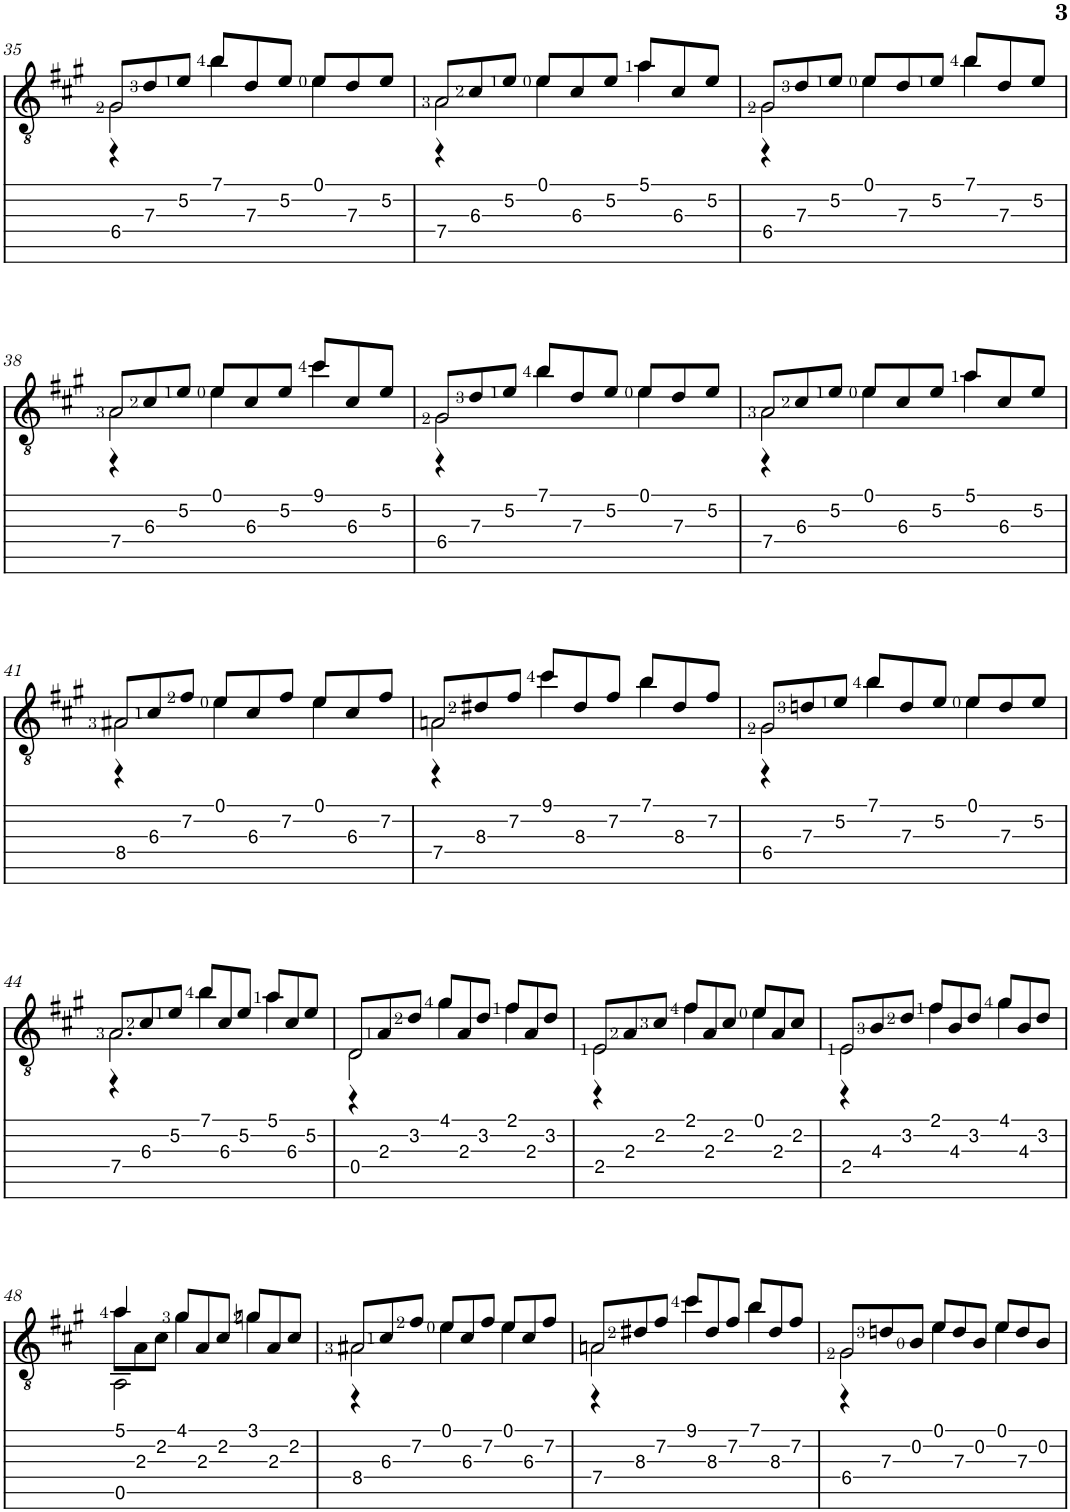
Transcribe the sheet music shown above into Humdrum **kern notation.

**kern	**kern
*part1	*part1
*staff2	*staff1
*I"Classical Guitar	*
!!LO:PB:g=z
*	*clefGv2
*k[f#c#g#]	*k[f#c#g#]
*A:	*A:
*M3/4	*M3/4
*Xbrackettup	*Xbrackettup
=35	=35
*^	*^
*	*^	*	*^
12G#L	2G#	4r	12G#/L	2G#\	4r
12d	.	.	12d/	.	.
12eJ	.	.	12e/J	.	.
12bL	.	4b	12b/L	.	4b\
12d	.	.	12d/	.	.
12eJ	.	.	12e/J	.	.
12eL	4ryy	4e	12e/L	4ryy	4e\
12d	.	.	12d/	.	.
12eJ	.	.	12e/J	.	.
=36	=36	=36	=36	=36	=36
12AL	2A	4r	12A/L	2A\	4r
12c#	.	.	12c#/	.	.
12eJ	.	.	12e/J	.	.
12eL	.	4e	12e/L	.	4e\
12c#	.	.	12c#/	.	.
12eJ	.	.	12e/J	.	.
12aL	4ryy	4a	12a/L	4ryy	4a\
12c#	.	.	12c#/	.	.
12eJ	.	.	12e/J	.	.
=37	=37	=37	=37	=37	=37
12G#L	2G#	4r	12G#/L	2G#\	4r
12d	.	.	12d/	.	.
12eJ	.	.	12e/J	.	.
12eL	.	4e	12e/L	.	4e\
12d	.	.	12d/	.	.
12eJ	.	.	12e/J	.	.
12bL	4ryy	4b	12b/L	4ryy	4b\
12d	.	.	12d/	.	.
12eJ	.	.	12e/J	.	.
!!LO:LB:g=z	!!	!!
=38	=38	=38	=38	=38	=38
12AL	2A	4r	12A/L	2A\	4r
12c#	.	.	12c#/	.	.
12eJ	.	.	12e/J	.	.
12eL	.	4e	12e/L	.	4e\
12c#	.	.	12c#/	.	.
12eJ	.	.	12e/J	.	.
12cc#L	4ryy	4cc#	12cc#/L	4ryy	4cc#\
12c#	.	.	12c#/	.	.
12eJ	.	.	12e/J	.	.
=39	=39	=39	=39	=39	=39
12G#L	2G#	4r	12G#/L	2G#\	4r
12d	.	.	12d/	.	.
12eJ	.	.	12e/J	.	.
12bL	.	4b	12b/L	.	4b\
12d	.	.	12d/	.	.
12eJ	.	.	12e/J	.	.
12eL	4ryy	4e	12e/L	4ryy	4e\
12d	.	.	12d/	.	.
12eJ	.	.	12e/J	.	.
=40	=40	=40	=40	=40	=40
12AL	2A	4r	12A/L	2A\	4r
12c#	.	.	12c#/	.	.
12eJ	.	.	12e/J	.	.
12eL	.	4e	12e/L	.	4e\
12c#	.	.	12c#/	.	.
12eJ	.	.	12e/J	.	.
12aL	4ryy	4a	12a/L	4ryy	4a\
12c#	.	.	12c#/	.	.
12eJ	.	.	12e/J	.	.
!!LO:LB:g=z	!!	!!
=41	=41	=41	=41	=41	=41
12A#XL	2A#	4r	12A#X/L	2A#\	4r
12c#	.	.	12c#/	.	.
12f#J	.	.	12f#/J	.	.
12eL	.	4e	12e/L	.	4e\
12c#	.	.	12c#/	.	.
12f#J	.	.	12f#/J	.	.
12eL	4ryy	4e	12e/L	4ryy	4e\
12c#	.	.	12c#/	.	.
12f#J	.	.	12f#/J	.	.
=42	=42	=42	=42	=42	=42
12AnL	2A	4r	12An/L	2A\	4r
12d#X	.	.	12d#X/	.	.
12f#J	.	.	12f#/J	.	.
12cc#L	.	4cc#	12cc#/L	.	4cc#\
12d#	.	.	12d#/	.	.
12f#J	.	.	12f#/J	.	.
12bL	4ryy	4b	12b/L	4ryy	4b\
12d#	.	.	12d#/	.	.
12f#J	.	.	12f#/J	.	.
=43	=43	=43	=43	=43	=43
12G#L	2G#	4r	12G#/L	2G#\	4r
12dn	.	.	12dn/	.	.
12eJ	.	.	12e/J	.	.
12bL	.	4b	12b/L	.	4b\
12d	.	.	12d/	.	.
12eJ	.	.	12e/J	.	.
12eL	4ryy	4e	12e/L	4ryy	4e\
12d	.	.	12d/	.	.
12eJ	.	.	12e/J	.	.
!!LO:LB:g=z	!!	!!
=44	=44	=44	=44	=44	=44
12AL	2.A	4r	12A/L	2.A\	4r
12c#	.	.	12c#/	.	.
12eJ	.	.	12e/J	.	.
12bL	.	4b	12b/L	.	4b\
12c#	.	.	12c#/	.	.
12eJ	.	.	12e/J	.	.
12aL	.	4a	12a/L	.	4a\
12c#	.	.	12c#/	.	.
12eJ	.	.	12e/J	.	.
=45	=45	=45	=45	=45	=45
12DL	2D	4r	12D/L	2D\	4r
12A	.	.	12A/	.	.
12dJ	.	.	12d/J	.	.
12g#L	.	4g#	12g#/L	.	4g#\
12A	.	.	12A/	.	.
12dJ	.	.	12d/J	.	.
12f#L	4ryy	4f#	12f#/L	4ryy	4f#\
12A	.	.	12A/	.	.
12dJ	.	.	12d/J	.	.
=46	=46	=46	=46	=46	=46
12EL	2E	4r	12E/L	2E\	4r
12A	.	.	12A/	.	.
12c#J	.	.	12c#/J	.	.
12f#L	.	4f#	12f#/L	.	4f#\
12A	.	.	12A/	.	.
12c#J	.	.	12c#/J	.	.
12eL	4ryy	4e	12e/L	4ryy	4e\
12A	.	.	12A/	.	.
12c#J	.	.	12c#/J	.	.
=47	=47	=47	=47	=47	=47
12EL	2E	4r	12E/L	2E\	4r
12B	.	.	12B/	.	.
12dJ	.	.	12d/J	.	.
12f#L	.	4f#	12f#/L	.	4f#\
12B	.	.	12B/	.	.
12dJ	.	.	12d/J	.	.
12g#L	4ryy	4g#	12g#/L	4ryy	4g#\
12B	.	.	12B/	.	.
12dJ	.	.	12d/J	.	.
!!LO:LB:g=z	!!	!!
=48	=48	=48	=48	=48	=48
12aL	2AA	4a	12a\L	2AA\	4a/
12A	.	.	12A\	.	.
12c#J	.	.	12c#\J	.	.
12g#L	.	4g#	12g#/L	.	4g#\
12A	.	.	12A/	.	.
12c#J	.	.	12c#/J	.	.
12gnL	4ryy	4g	12gn/L	4ryy	4g\
12A	.	.	12A/	.	.
12c#J	.	.	12c#/J	.	.
=49	=49	=49	=49	=49	=49
12A#XL	2A#	4r	12A#X/L	2A#\	4r
12c#	.	.	12c#/	.	.
12f#J	.	.	12f#/J	.	.
12eL	.	4e	12e/L	.	4e\
12c#	.	.	12c#/	.	.
12f#J	.	.	12f#/J	.	.
12eL	4ryy	4e	12e/L	4ryy	4e\
12c#	.	.	12c#/	.	.
12f#J	.	.	12f#/J	.	.
=50	=50	=50	=50	=50	=50
12AnL	2A	4r	12An/L	2A\	4r
12d#X	.	.	12d#X/	.	.
12f#J	.	.	12f#/J	.	.
12cc#L	.	4cc#	12cc#/L	.	4cc#\
12d#	.	.	12d#/	.	.
12f#J	.	.	12f#/J	.	.
12bL	4ryy	4b	12b/L	4ryy	4b\
12d#	.	.	12d#/	.	.
12f#J	.	.	12f#/J	.	.
=51	=51	=51	=51	=51	=51
12G#L	2G#	4r	12G#/L	2G#\	4r
12dn	.	.	12dn/	.	.
12BJ	.	.	12B/J	.	.
12eL	.	4e	12e/L	.	4e\
12d	.	.	12d/	.	.
12BJ	.	.	12B/J	.	.
12eL	4ryy	4e	12e/L	4ryy	4e\
12d	.	.	12d/	.	.
12BJ	.	.	12B/J	.	.
*v	*v	*v	*	*	*
*	*v	*v	*v
=	=
*-	*-
